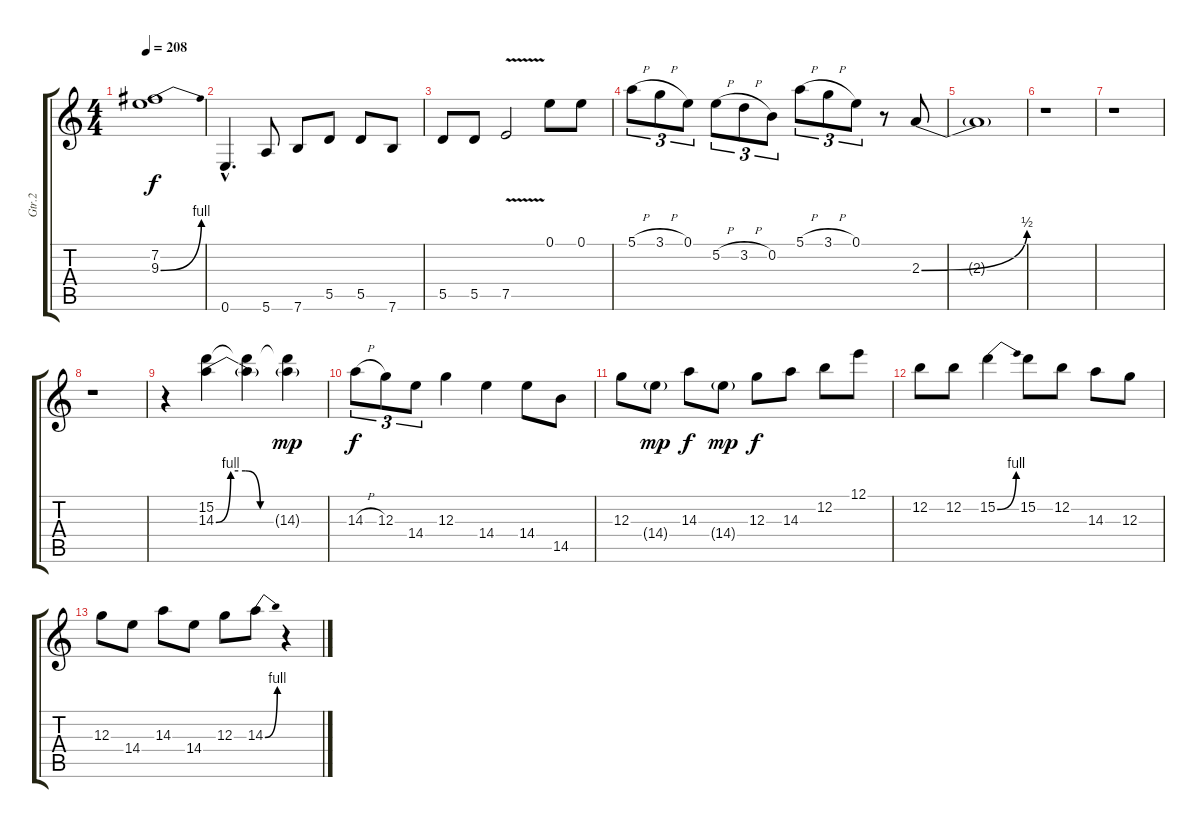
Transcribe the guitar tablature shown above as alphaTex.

\track ("Gtr.2" "Gtr.2") {instrument distortionguitar}
\staff {score tabs}
\tuning (E4 B3 G3 D3 A2 E2) {hide}
\ts (4 4)
\tempo 208
\clef g2
\ks c
(7.2 9.3{be (bend 0 0 60 4)}).1{dy f} |
0.6{hac}.4{d} 5.6.8 7.6.8 5.5.8 5.5.8 7.6.8 |
5.5.8 5.5.8 7.5{v}.2 0.1.8 0.1.8 |
5.1{h}.8{tu (3 2)} 3.1{h}.8{tu (3 2)} 0.1.8{tu (3 2)} 5.2{h}.8{tu (3 2)} 3.2{h}.8{tu (3 2)} 0.2.8{tu (3 2)} 5.1{h}.8{tu (3 2)} 3.1{h}.8{tu (3 2)} 0.1.8{tu (3 2)} r.8 2.3{be (bend 0 0 60 2)}.8 |
2.3{t}.1 |
r.1 |
r.1 |
r.1 |
r.4 (15.2 14.3{be (custom 0 0 15 4 30 4 45 0 60 0)}).4 (15.2{t} 14.3{t}).4 (15.2{t} 14.3{g}).4{dy mp} |
14.3{h}.8{tu (3 2) dy f} 12.3.8{tu (3 2)} 14.4.8{tu (3 2)} 12.3.4 14.4.4 14.4.8 14.5.8 |
12.3.8 14.4{g}.8{dy mp} 14.3.8{dy f} 14.4{g}.8{dy mp} 12.3.8{dy f} 14.3.8 12.2.8 12.1.8 |
12.2.8 12.2.8 15.2{be (bend 0 0 60 4)}.4 15.2.8 12.2.8 14.3.8 12.3.8 |
12.3.8 14.4.8 14.3.8 14.4.8 12.3.8 14.3{be (bend 0 0 60 4)}.8 r.4
